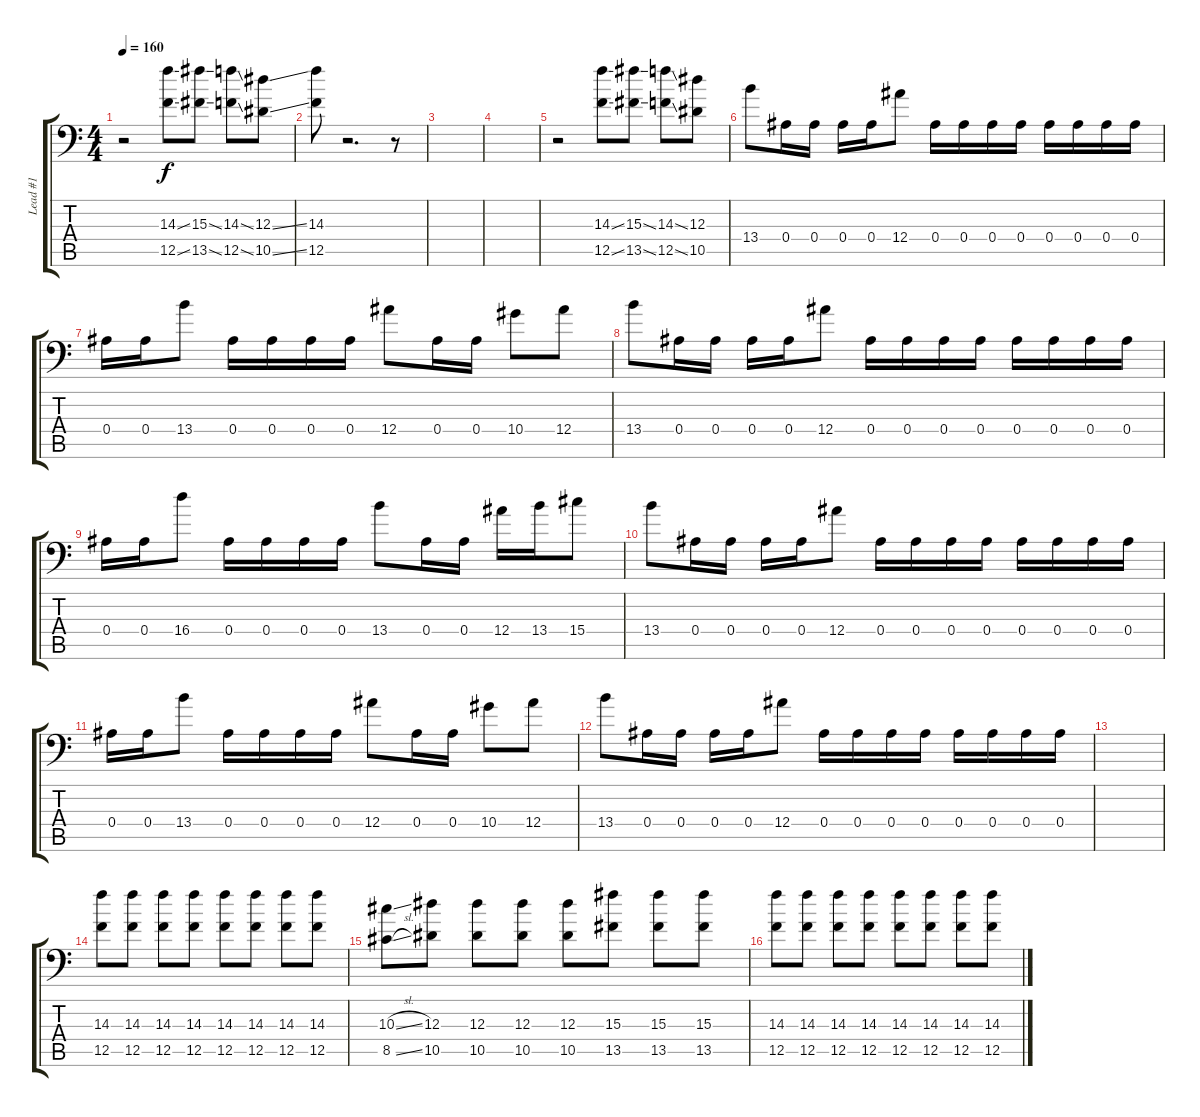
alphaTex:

\track ("Lead #1" "Lead #1") {instrument distortionguitar}
\staff {score tabs}
\tuning (C4 G3 Eb3 Bb2 F2 Bb1) {hide}
\ts (4 4)
\tempo 160
\clef f4
\ks c
r.2{dy f} (14.3{ss} 12.5{ss}).8 (15.3{ss} 13.5{ss}).8 (14.3{ss} 12.5{ss}).8 (12.3{ss} 10.5{ss}).8 |
(14.3 12.5).8 r.2{d} r.8 |
|
|
r.2 (14.3{ss} 12.5{ss}).8 (15.3{ss} 13.5{ss}).8 (14.3{ss} 12.5{ss}).8 (12.3 10.5).8 |
13.4.8 0.4.16 0.4.16 0.4.16 0.4.16 12.4.8 0.4.16 0.4.16 0.4.16 0.4.16 0.4.16 0.4.16 0.4.16 0.4.16 |
0.4.16 0.4.16 13.4.8 0.4.16 0.4.16 0.4.16 0.4.16 12.4.8 0.4.16 0.4.16 10.4.8 12.4.8 |
13.4.8 0.4.16 0.4.16 0.4.16 0.4.16 12.4.8 0.4.16 0.4.16 0.4.16 0.4.16 0.4.16 0.4.16 0.4.16 0.4.16 |
0.4.16 0.4.16 16.4.8 0.4.16 0.4.16 0.4.16 0.4.16 13.4.8 0.4.16 0.4.16 12.4.16 13.4.16 15.4.8 |
13.4.8 0.4.16 0.4.16 0.4.16 0.4.16 12.4.8 0.4.16 0.4.16 0.4.16 0.4.16 0.4.16 0.4.16 0.4.16 0.4.16 |
0.4.16 0.4.16 13.4.8 0.4.16 0.4.16 0.4.16 0.4.16 12.4.8 0.4.16 0.4.16 10.4.8 12.4.8 |
13.4.8 0.4.16 0.4.16 0.4.16 0.4.16 12.4.8 0.4.16 0.4.16 0.4.16 0.4.16 0.4.16 0.4.16 0.4.16 0.4.16 |
|
(14.3 12.5).8 (14.3 12.5).8 (14.3 12.5).8 (14.3 12.5).8 (14.3 12.5).8 (14.3 12.5).8 (14.3 12.5).8 (14.3 12.5).8 |
(10.3{sl} 8.5{sl}).8 (12.3 10.5).8 (12.3 10.5).8 (12.3 10.5).8 (12.3 10.5).8 (15.3 13.5).8 (15.3 13.5).8 (15.3 13.5).8 |
(14.3 12.5).8 (14.3 12.5).8 (14.3 12.5).8 (14.3 12.5).8 (14.3 12.5).8 (14.3 12.5).8 (14.3 12.5).8 (14.3 12.5).8
